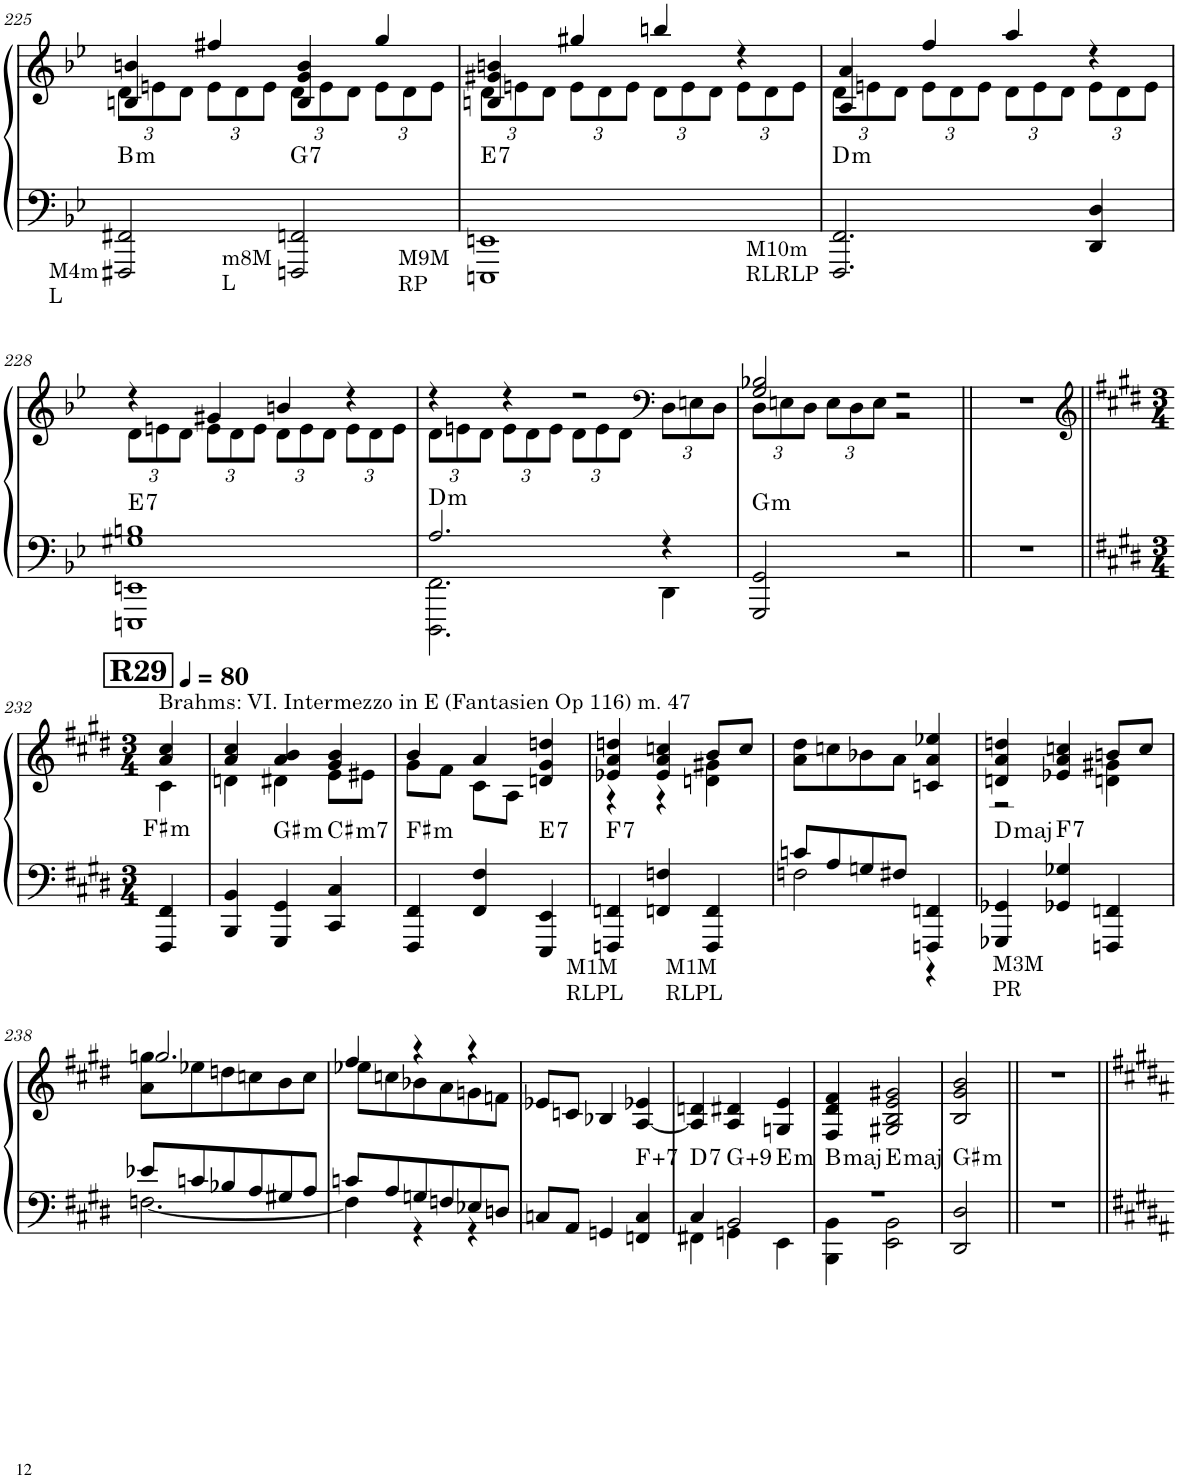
**kern	**kern	**harte
*part1	*part1	*part1
*staff2	*staff1	*
*I"Piano	*	*
*I'Pno.	*	*
!!LO:PB:g=z
*clefG2	*clefF4	*
*k[b-e-]	*k[b-e-]	*
*M4/4	*M4/4	*
=225	=225	=225
*	*^	*
*	*	*Xbrackettup	*
!LO:TX:b:t=M4m	!	!	!
!LO:TX:b:t=L	!	!	!
!	!	!	!LO:H:kt=m
2FFF#X/ 2FF#X/	4Bn/ 4bn/	12d\L	B:min
.	.	12en\	.
.	.	12d\J	.
.	4ff#X/	12e\L	.
.	.	12d\	.
.	.	12e\J	.
!LO:TX:b:t=m8M	!	!	!
!LO:TX:b:t=L	!	!	!
!	!	!	!LO:H:kt=7
2FFFn/ 2FFn/	4B/ 4g/ 4b/	12d\L	G:7
.	.	12e\	.
.	.	12d\J	.
.	4gg/	12e\L	.
.	.	12d\	.
.	.	12e\J	.
=226	=226	=226	=226
!LO:TX:b:t=M9M	!	!	!
!LO:TX:b:t=RP	!	!	!
!	!	!	!LO:H:kt=7
1EEEn 1EEn	4Bn/ 4g#X/ 4bn/	12d\L	E:7
.	.	12en\	.
.	.	12d\J	.
.	4gg#X/	12e\L	.
.	.	12d\	.
.	.	12e\J	.
.	4bbn/	12d\L	.
.	.	12e\	.
.	.	12d\J	.
.	4r	12e\L	.
.	.	12d\	.
.	.	12e\J	.
=227	=227	=227	=227
!LO:TX:b:t=M10m	!	!	!
!LO:TX:b:t=RLRLP	!	!	!
!	!	!	!LO:H:kt=m
2.FFF/ 2.FF/	4A/ 4a/	12d\L	D:min
.	.	12en\	.
.	.	12d\J	.
.	4ff/	12e\L	.
.	.	12d\	.
.	.	12e\J	.
.	4aa/	12d\L	.
.	.	12e\	.
.	.	12d\J	.
4DD/ 4D/	4r	12e\L	.
.	.	12d\	.
.	.	12e\J	.
!!LO:LB:g=z	!!
=228	=228	=228	=228
!	!	!	!LO:H:kt=7
1EEEn 1EEn 1G#X 1Bn	4r	12d\L	E:7
.	.	12en\	.
.	.	12d\J	.
.	4g#X/	12e\L	.
.	.	12d\	.
.	.	12e\J	.
.	4bn/	12d\L	.
.	.	12e\	.
.	.	12d\J	.
.	4r	12e\L	.
.	.	12d\	.
.	.	12e\J	.
=229	=229	=229	=229
*^	*	*	*
!	!	!	!	!LO:H:kt=m
2.A/	2.DDD\ 2.FF\	4r	12d\L	D:min
.	.	.	12en\	.
.	.	.	12d\J	.
.	.	4r	12e\L	.
.	.	.	12d\	.
.	.	.	12e\J	.
.	.	2r	12d\L	.
.	.	.	12e\	.
.	.	.	12d\J	.
*	*	*clefF4	*	*
4r	4DD\	.	12D\L	.
.	.	.	12En\	.
.	.	.	12D\J	.
*v	*v	*	*	*
=230	=230	=230	=230
!	!	!	!LO:H:kt=m
2GGG/ 2GG/	2G/ 2B-X/	12D\L	G:min
.	.	12En\	.
.	.	12D\J	.
.	.	12E\L	.
.	.	12D\	.
.	.	12E\J	.
2r	2r	2r	.
*	*v	*v	*
=231||	=231||	=231||
1r	1r	.
!!LO:LB:g=z
=232||	=232||	=232||
!!LO:REH:place=s1:a:B:cj:fs=14:t=R29
*	*clefG2	*
*k[f#c#g#d#]	*k[f#c#g#d#]	*
*M3/4	*M3/4	*
*	*MM80	*
*	*^	*
!	!LO:TX:a:t=Brahms&colon; VI. Intermezzo in E (Fantasien Op 116) m. 47	!	!LO:H:kt=m
4FFF#/ 4FF#/	4a/ 4cc#/	4c#\	F#:min
=233	=233	=233	=233
4BBB/ 4BB/	4a/ 4cc#/	4dn\	.
!	!	!	!LO:H:kt=m
4GGG#/ 4GG#/	4a/ 4b/	4d#X\	G#:min
!	!	!	!LO:H:kt=m7
4CC#/ 4C#/	4g#/ 4b/	8e\L	C#:min7
.	.	8e#X\J	.
=234	=234	=234	=234
!	!	!	!LO:H:kt=m
4FFF#/ 4FF#/	4b/	8g#\L	F#:min
.	.	8f#\J	.
4FF#/ 4F#/	4a/	8c#\L	.
.	.	8A\J	.
!	!	!	!LO:H:kt=7
4EEE/ 4EE/	4dn/ 4g#/ 4ddn/	4ryy	E:7
=235	=235	=235	=235
!LO:TX:b:t=M1M	!	!	!
!LO:TX:b:t=RLPL	!	!	!
!	!	!	!LO:H:kt=7
4FFFn/ 4FFn/	4e-X/ 4a/ 4ddn/	4r	F:7
4FFn/ 4Fn/	4e-/ 4a/ 4ccn/	4r	.
!LO:TX:b:t=M1M	!	!	!
!LO:TX:b:t=RLPL	!	!	!
4FFF/ 4FF/	8b/L	4dn\ 4g#X\	.
.	8cc/J	.	.
*	*v	*v	*
=236	=236	=236
*^	*	*
8cn/L	2Fn\	8a\ 8dd#\L	.
8A/	.	8ccn\	.
8Gn/	.	8b-X\	.
8F#X/J	.	8a\J	.
4FFFn/ 4FFn/	4r	4cn/ 4a/ 4ee-X/	.
=237	=237	=237	=237
*	*	*^	*
!	!	!	!	!LO:H:kt=maj
*v	*v	*	*	*
4GGG-X/ 4GG-X/	4dn/ 4a/ 4ddn/	2r	D:maj
!LO:TX:b:t=M3M	!	!	!
!LO:TX:b:t=PR	!	!	!
!	!	!	!LO:H:kt=7
4GG-X/ 4G-X/	4e-X/ 4a/ 4ccn/	.	F:7
4FFFn/ 4FFn/	8bn/L	4dn\ 4g#X\	.
.	8cc/J	.	.
!!LO:LB:g=z	!!
=238	=238	=238	=238
*^	*	*	*
8e-X/L	[2.Fn\	2.ggn/	8a\ 8gg\L	.
8cn/	.	.	8ee-X\	.
8B-X/	.	.	8ddn\	.
8A/	.	.	8ccn\	.
8G#X/	.	.	8b\	.
8A/J	.	.	8cc\J	.
=239	=239	=239	=239	=239
8cn/L	4F\]	4ff#/	8ee-X\L	.
8A/	.	.	8ccn\	.
8Gn/	4r	4r	8b-X\	.
8Fn/	.	.	8a\	.
8E-X/	4r	4r	8gn\	.
8Dn/J	.	.	8fn\J	.
*v	*v	*	*	*
*	*v	*v	*
=240	=240	=240
8Cn/L	8e-X/L	.
8AA/J	8cn/J	.
4GGn/	4B-X/	.
!	!	!LO:H:kt=7
4FFn/ 4C/	[4A/ 4e-X/	F:aug(b7)
=241	=241	=241
*^	*	*
!	!	!	!LO:H:kt=7
4C#/	4FF#X\	4A/] 4dn/	D:7
!	!	!	!LO:H:kt=7
2BB/	4GGn\	4A/ 4d#X/	G:aug(b7,9)
!	!	!	!LO:H:kt=m
.	4EE\	4Gn/ 4e/	E:min
=242	=242	=242	=242
!	!	!	!LO:H:kt=maj
2.r	4BBB\ 4BB\	4F#/ 4d#/ 4f#/	B:maj
!	!	!	!LO:H:kt=maj
.	2EE\ 2BB\	2G#X/ 2B/ 2e/ 2g#X/	E:maj
=243	=243	=243	=243
!	!	!	!LO:H:kt=m
*v	*v	*	*
2DD#/ 2D#/	2B/ 2g#/ 2b/	G#:min
=244||	=244||	=244||
2.r	2.r	.
=||	=||	=||
*-	*-	*-
